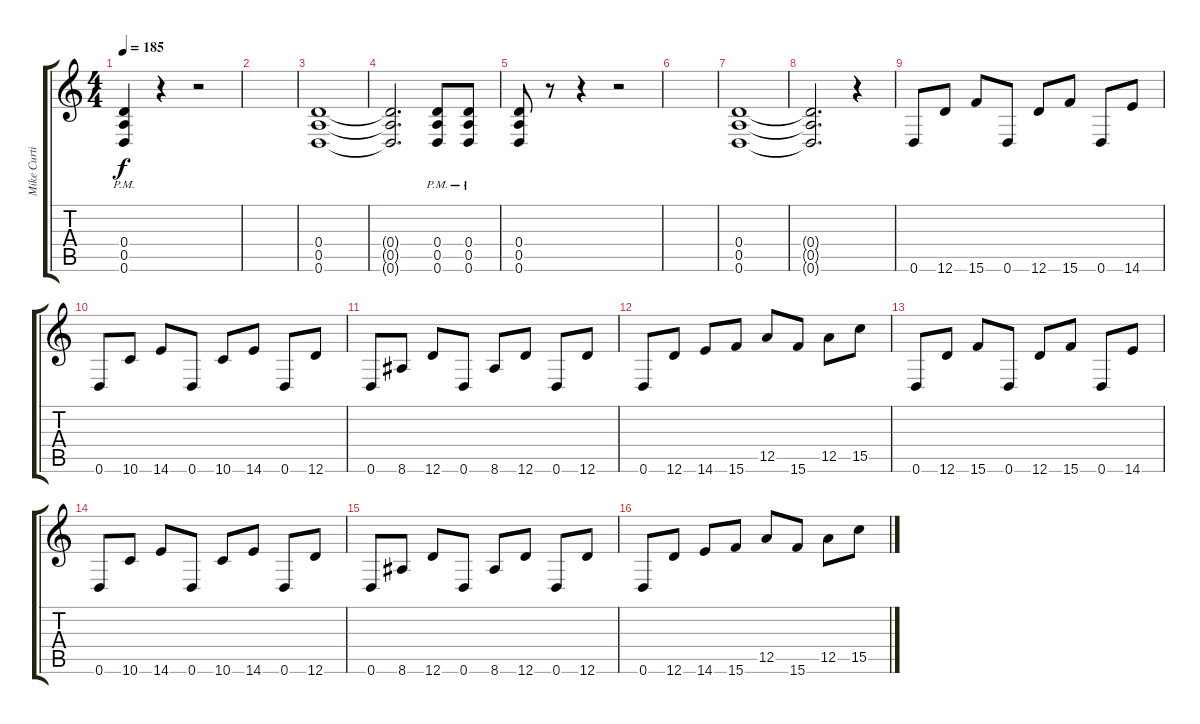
\track ("Mike Curtis (Guitar)" "Mike Curti") {instrument distortionguitar}
\staff {score tabs}
\tuning (E4 B3 G3 D3 A2 D2) {hide}
\ts (4 4)
\tempo 185
\clef g2
\ks c
(0.4{pm} 0.5{pm} 0.6{pm}).4{dy f instrument distortionguitar} r.4 r.2 |
|
(0.4 0.5 0.6).1 |
(0.4{t} 0.5{t} 0.6{t}).2{d} (0.4{pm} 0.5{pm} 0.6{pm}).8 (0.4{pm} 0.5{pm} 0.6{pm}).8 |
(0.4 0.5 0.6).8 r.8 r.4 r.2 |
|
(0.4 0.5 0.6).1 |
(0.4{t} 0.5{t} 0.6{t}).2{d} r.4 |
0.6.8 12.6.8 15.6.8 0.6.8 12.6.8 15.6.8 0.6.8 14.6.8 |
0.6.8 10.6.8 14.6.8 0.6.8 10.6.8 14.6.8 0.6.8 12.6.8 |
0.6.8 8.6.8 12.6.8 0.6.8 8.6.8 12.6.8 0.6.8 12.6.8 |
0.6.8 12.6.8 14.6.8 15.6.8 12.5.8 15.6.8 12.5.8 15.5.8 |
0.6.8 12.6.8 15.6.8 0.6.8 12.6.8 15.6.8 0.6.8 14.6.8 |
0.6.8 10.6.8 14.6.8 0.6.8 10.6.8 14.6.8 0.6.8 12.6.8 |
0.6.8 8.6.8 12.6.8 0.6.8 8.6.8 12.6.8 0.6.8 12.6.8 |
0.6.8 12.6.8 14.6.8 15.6.8 12.5.8 15.6.8 12.5.8 15.5.8
